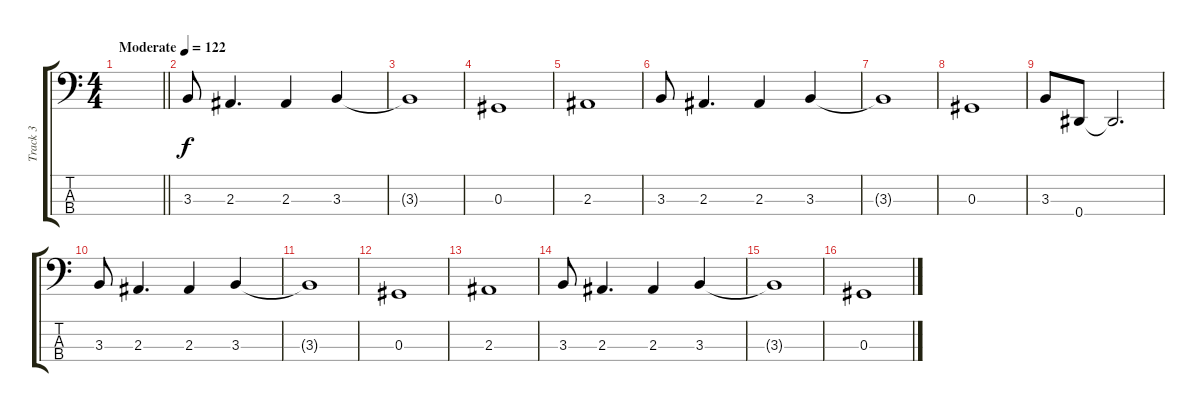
\track ("Track 3" "Track 3") {instrument electricbasspick}
\staff {score tabs}
\tuning (Gb2 Db2 Ab1 Eb1) {hide}
\ts (4 4)
\section ("" "")
\tempo (122 "Moderate")
\clef f4
\barLineRight lightlight
\ks c
|
\section ("" "")
3.3.8 2.3.4{d} 2.3.4 3.3.4 |
3.3{t}.1 |
0.3.1 |
2.3.1 |
3.3.8 2.3.4{d} 2.3.4 3.3.4 |
3.3{t}.1 |
0.3.1 |
3.3.8 0.4.8 0.4{t}.2{d} |
3.3.8 2.3.4{d} 2.3.4 3.3.4 |
3.3{t}.1 |
0.3.1 |
2.3.1 |
3.3.8 2.3.4{d} 2.3.4 3.3.4 |
3.3{t}.1 |
0.3.1
